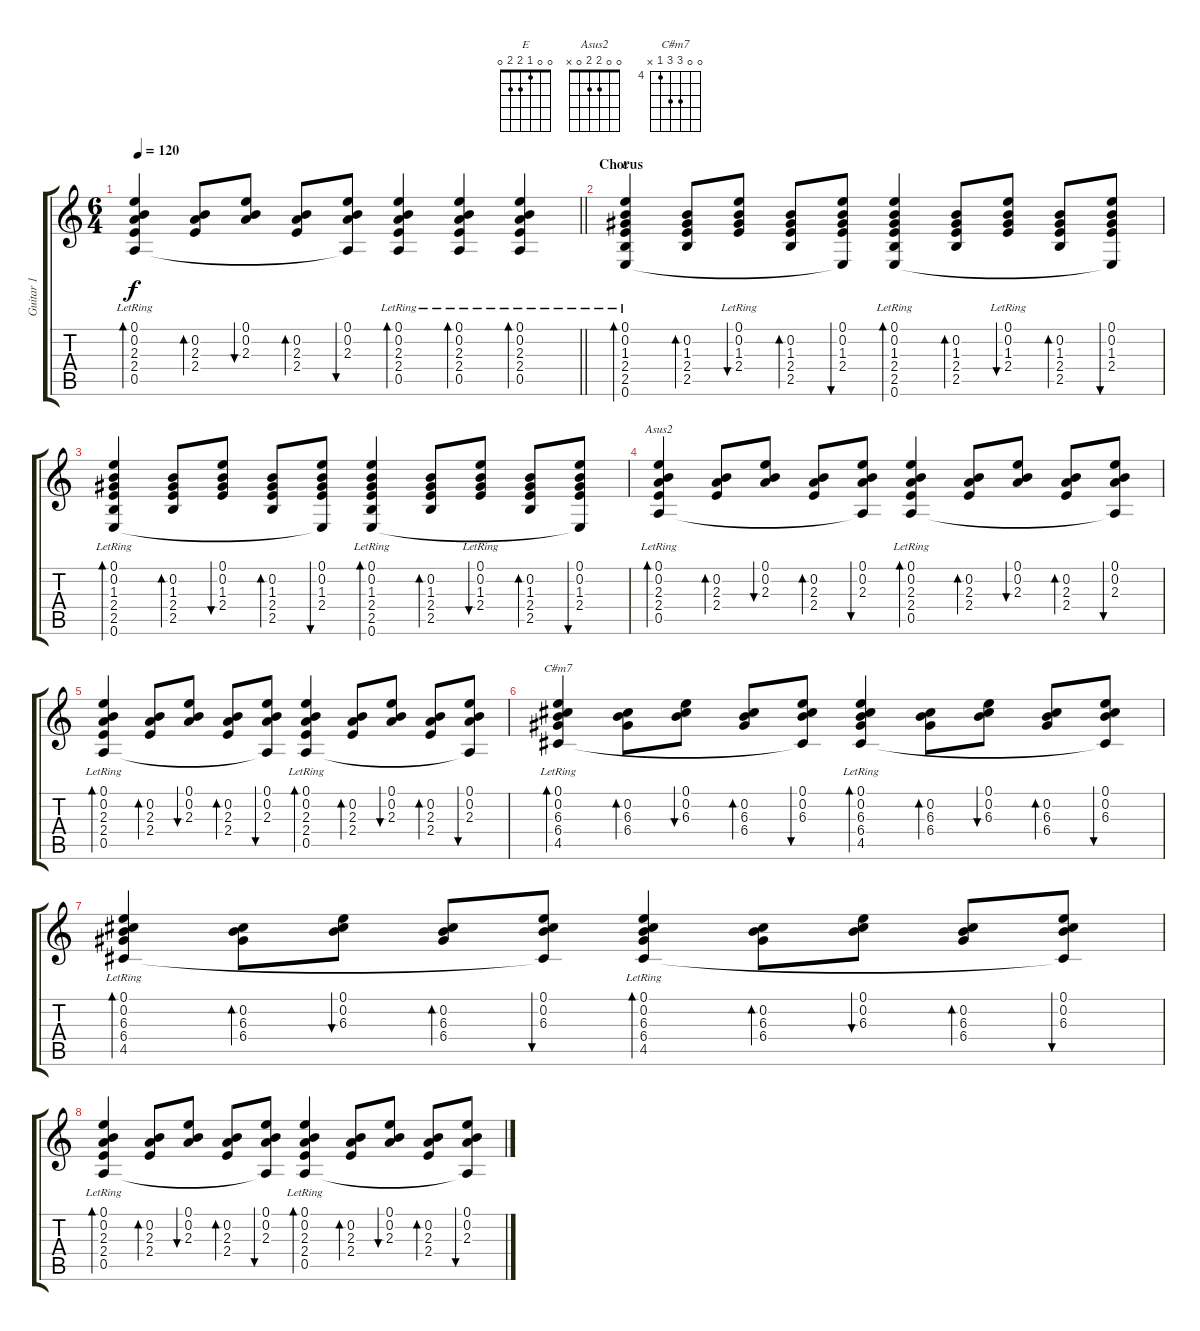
\track ("Guitar 1" "Guitar 1") {instrument acousticguitarsteel}
\staff {score tabs}
\tuning (E4 B3 G3 D3 A2 E2) {hide}
\chord ("E" 0 0 1 2 2 0)
\chord ("Asus2" 0 0 2 2 0 x)
\chord ("C#m7" 0 0 6 6 4 x) {firstfret 4}
\ts (6 4)
\tempo 120
\clef g2
\barLineRight lightlight
\ks c
(0.1 0.2 2.3 2.4 0.5{lr}).4{bd 60 dy f} (0.2 2.3 2.4).8{bd 60} (0.1 0.2 2.3).8{bu 60} (0.2 2.3 2.4).8{bd 60} (0.1 0.2 2.3 0.5{t}).8{bu 60} (0.1 0.2 2.3 2.4 0.5{lr}).4{bd 60} (0.1 0.2 2.3 2.4 0.5{lr}).4{bd 60} (0.1 0.2 2.3 2.4 0.5{lr}).4{bd 60} |
\section ("" "Chorus")
(0.1 0.2 1.3 2.4 2.5{lr} 0.6).4{bd 60 ch "E" volume 12 balance 12 instrument acousticguitarsteel} (0.2 1.3 2.4 2.5).8{bd 60} (0.1 0.2 1.3 2.4{lr}).8{bu 60} (0.2 1.3 2.4 2.5).8{bd 60} (0.1 0.2 1.3 2.4 0.6{t}).8{bu 60} (0.1 0.2 1.3 2.4 2.5{lr} 0.6).4{bd 60} (0.2 1.3 2.4 2.5).8{bd 60} (0.1 0.2 1.3 2.4{lr}).8{bu 60} (0.2 1.3 2.4 2.5).8{bd 60} (0.1 0.2 1.3 2.4 0.6{t}).8{bu 60} |
(0.1 0.2 1.3 2.4 2.5 0.6{lr}).4{bd 60} (0.2 1.3 2.4 2.5).8{bd 60} (0.1 0.2 1.3 2.4).8{bu 60} (0.2 1.3 2.4 2.5).8{bd 60} (0.1 0.2 1.3 2.4 0.6{t}).8{bu 60} (0.1 0.2 1.3 2.4 2.5{lr} 0.6).4{bd 60} (0.2 1.3 2.4 2.5).8{bd 60} (0.1 0.2 1.3 2.4{lr}).8{bu 60} (0.2 1.3 2.4 2.5).8{bd 60} (0.1 0.2 1.3 2.4 0.6{t}).8{bu 60} |
(0.1 0.2 2.3 2.4 0.5{lr}).4{bd 60 ch "Asus2"} (0.2 2.3 2.4).8{bd 60} (0.1 0.2 2.3).8{bu 60} (0.2 2.3 2.4).8{bd 60} (0.1 0.2 2.3 0.5{t}).8{bu 60} (0.1 0.2 2.3 2.4 0.5{lr}).4{bd 60} (0.2 2.3 2.4).8{bd 60} (0.1 0.2 2.3).8{bu 60} (0.2 2.3 2.4).8{bd 60} (0.1 0.2 2.3 0.5{t}).8{bu 60} |
(0.1 0.2 2.3{lr} 2.4 0.5).4{bd 60} (0.2 2.3 2.4).8{bd 60} (0.1 0.2 2.3).8{bu 60} (0.2 2.3 2.4).8{bd 60} (0.1 0.2 2.3 0.5{t}).8{bu 60} (0.1 0.2 2.3{lr} 2.4 0.5).4{bd 60} (0.2 2.3 2.4).8{bd 60} (0.1 0.2 2.3).8{bu 60} (0.2 2.3 2.4).8{bd 60} (0.1 0.2 2.3 0.5{t}).8{bu 60} |
(0.1 0.2 6.3{lr} 6.4 4.5).4{bd 60 ch "C#m7"} (0.2 6.3 6.4).8{bd 60} (0.1 0.2 6.3).8{bu 60} (0.2 6.3 6.4).8{bd 60} (0.1 0.2 6.3 4.5{t}).8{bu 60} (0.1 0.2 6.3{lr} 6.4 4.5).4{bd 60} (0.2 6.3 6.4).8{bd 60} (0.1 0.2 6.3).8{bu 60} (0.2 6.3 6.4).8{bd 60} (0.1 0.2 6.3 4.5{t}).8{bu 60} |
(0.1 0.2 6.3{lr} 6.4 4.5).4{bd 60} (0.2 6.3 6.4).8{bd 60} (0.1 0.2 6.3).8{bu 60} (0.2 6.3 6.4).8{bd 60} (0.1 0.2 6.3 4.5{t}).8{bu 60} (0.1 0.2 6.3{lr} 6.4 4.5).4{bd 60} (0.2 6.3 6.4).8{bd 60} (0.1 0.2 6.3).8{bu 60} (0.2 6.3 6.4).8{bd 60} (0.1 0.2 6.3 4.5{t}).8{bu 60} |
(0.1 0.2 2.3{lr} 2.4 0.5).4{bd 60} (0.2 2.3 2.4).8{bd 60} (0.1 0.2 2.3).8{bu 60} (0.2 2.3 2.4).8{bd 60} (0.1 0.2 2.3 0.5{t}).8{bu 60} (0.1 0.2 2.3{lr} 2.4 0.5).4{bd 60} (0.2 2.3 2.4).8{bd 60} (0.1 0.2 2.3).8{bu 60} (0.2 2.3 2.4).8{bd 60} (0.1 0.2 2.3 0.5{t}).8{bu 60}
